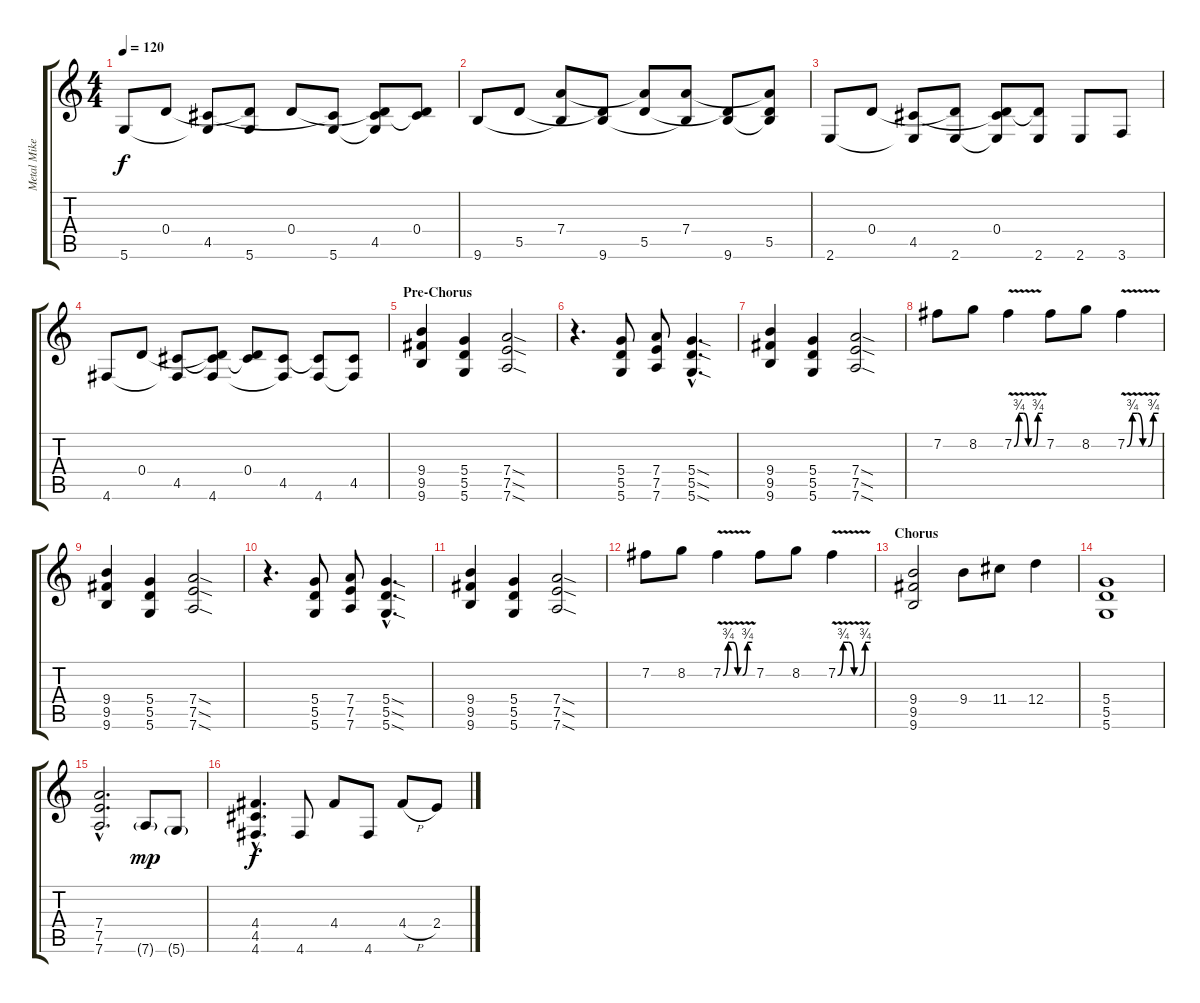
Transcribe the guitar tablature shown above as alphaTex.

\track ("Metal Mike" "Metal Mike") {instrument distortionguitar}
\staff {score tabs}
\tuning (E4 B3 G3 D3 A2 D2) {hide}
\ts (4 4)
\tempo 120
\clef g2
\ks c
5.6.8{dy f} 0.4.8 (4.5 5.6{t}).8 (0.4{t} 5.6).8 0.4.8 (4.5{t} 5.6).8 (0.4{t} 4.5 5.6{t}).8 (0.4 4.5{t}).8 |
9.6.8 5.5.8 (7.4 9.6{t}).8 (5.5{t} 9.6).8 (7.4{t} 5.5).8 (7.4 9.6{t}).8 (5.5{t} 9.6).8 (7.4{t} 5.5 9.6{t}).8 |
2.6.8 0.4.8 (4.5 2.6{t}).8 (0.4{t} 2.6).8 (0.4 4.5{t} 2.6{t}).8 (0.4{t} 2.6).8 2.6.8 3.6.8 |
4.6.8 0.4.8 (4.5 4.6{t}).8 (0.4{t} 4.5{t} 4.6).8 (0.4 4.5{t}).8 (4.5 4.6{t}).8 (4.5{t} 4.6).8 (4.5 4.6{t}).8 |
\section ("" "Pre-Chorus")
(9.4 9.5 9.6).4{volume 13 instrument distortionguitar} (5.4 5.5 5.6).4 (7.4{sod} 7.5{sod} 7.6{sod}).2 |
r.4{d} (5.4 5.5 5.6).8 (7.4 7.5 7.6).8 (5.4{sod hac} 5.5{sod hac} 5.6{sod hac}).4{d} |
(9.4 9.5 9.6).4{instrument distortionguitar} (5.4 5.5 5.6).4 (7.4{sod} 7.5{sod} 7.6{sod}).2 |
7.2.8 8.2.8 7.2{be (custom 0 0 10 3 20 3 30 0 40 0 50 3 60 3) v}.4 7.2.8 8.2.8 7.2{be (custom 0 0 10 3 20 3 30 0 40 0 50 3 60 3) v}.4 |
(9.4 9.5 9.6).4 (5.4 5.5 5.6).4 (7.4{sod} 7.5{sod} 7.6{sod}).2 |
r.4{d} (5.4 5.5 5.6).8 (7.4 7.5 7.6).8 (5.4{sod hac} 5.5{sod hac} 5.6{sod hac}).4{d} |
(9.4 9.5 9.6).4{instrument distortionguitar} (5.4 5.5 5.6).4 (7.4{sod} 7.5{sod} 7.6{sod}).2 |
7.2.8 8.2.8 7.2{be (custom 0 0 10 3 20 3 30 0 40 0 50 3 60 3) v}.4 7.2.8 8.2.8 7.2{be (custom 0 0 10 3 20 3 30 0 40 0 50 3 60 3) v}.4 |
\section ("" "Chorus")
(9.4 9.5 9.6).2 9.4.8 11.4.8 12.4.4 |
(5.4 5.5 5.6).1 |
(7.4{hac} 7.5{hac} 7.6{hac}).2{d} 7.6{g}.8{dy mp} 5.6{g}.8 |
(4.4{hac} 4.5{hac} 4.6{hac}).4{d dy f} 4.6.8 4.4.8 4.6.8 4.4{h}.8 2.4.8
